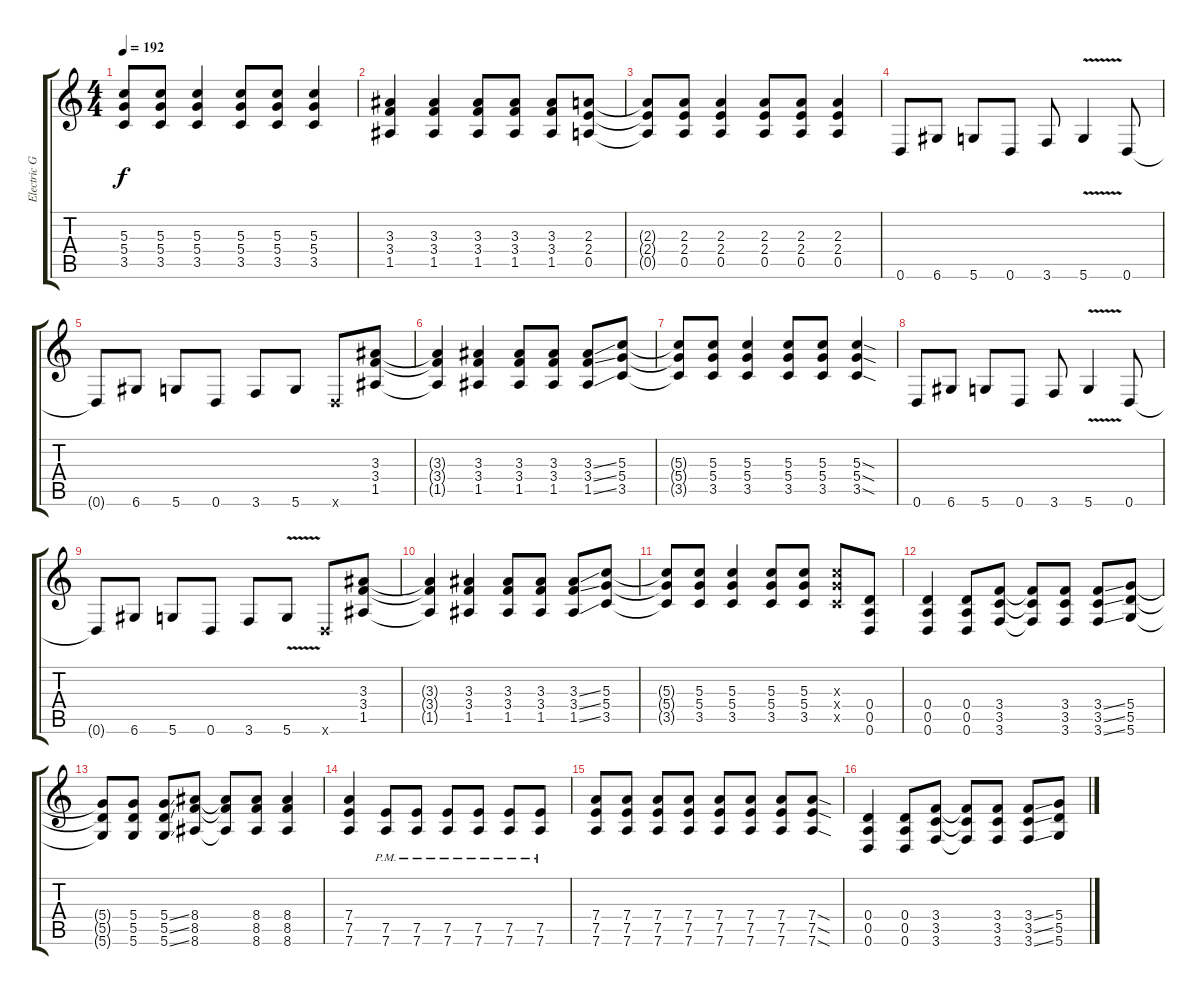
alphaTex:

\track ("Electric Guitar" "Electric G") {instrument distortionguitar}
\staff {score tabs}
\tuning (E4 B3 G3 D3 A2 D2) {hide}
\ts (4 4)
\tempo 192
\clef g2
\ks c
(5.3{t} 5.4{t} 3.5{t}).8{dy f} (5.3 5.4 3.5).8 (5.3 5.4 3.5).4 (5.3 5.4 3.5).8 (5.3 5.4 3.5).8 (5.3 5.4 3.5).4 |
(3.3 3.4 1.5).4 (3.3 3.4 1.5).4 (3.3 3.4 1.5).8 (3.3 3.4 1.5).8 (3.3 3.4 1.5).8 (2.3 2.4 0.5).8 |
(2.3{t} 2.4{t} 0.5{t}).8 (2.3 2.4 0.5).8 (2.3 2.4 0.5).4 (2.3 2.4 0.5).8 (2.3 2.4 0.5).8 (2.3 2.4 0.5).4 |
0.6.8 6.6.8 5.6.8 0.6.8 3.6.8 5.6{v}.4 0.6.8 |
0.6{t}.8 6.6.8 5.6.8 0.6.8 3.6.8 5.6.8 0.6{x}.8 (3.3 3.4 1.5).8 |
(3.3{t} 3.4{t} 1.5{t}).4 (3.3 3.4 1.5).4 (3.3 3.4 1.5).8 (3.3 3.4 1.5).8 (3.3{ss} 3.4{ss} 1.5{ss}).8 (5.3 5.4 3.5).8 |
(5.3{t} 5.4{t} 3.5{t}).8 (5.3 5.4 3.5).8 (5.3 5.4 3.5).4 (5.3 5.4 3.5).8 (5.3 5.4 3.5).8 (5.3{sod} 5.4{sod} 3.5{sod}).4 |
0.6.8 6.6.8 5.6.8 0.6.8 3.6.8 5.6{v}.4 0.6.8 |
0.6{t}.8 6.6.8 5.6.8 0.6.8 3.6.8 5.6{v}.8 0.6{x}.8 (3.3 3.4 1.5).8 |
(3.3{t} 3.4{t} 1.5{t}).4 (3.3 3.4 1.5).4 (3.3 3.4 1.5).8 (3.3 3.4 1.5).8 (3.3{ss} 3.4{ss} 1.5{ss}).8 (5.3 5.4 3.5).8 |
(5.3{t} 5.4{t} 3.5{t}).8 (5.3 5.4 3.5).8 (5.3 5.4 3.5).4 (5.3 5.4 3.5).8 (5.3 5.4 3.5).8 (5.3{x} 5.4{x} 3.5{x}).8 (0.4 0.5 0.6).8 |
(0.4 0.5 0.6).4 (0.4 0.5 0.6).8 (3.4 3.5 3.6).8 (3.4{t} 3.5{t} 3.6{t}).8 (3.4 3.5 3.6).8 (3.4{ss} 3.5{ss} 3.6{ss}).8 (5.4 5.5 5.6).8 |
(5.4{t} 5.5{t} 5.6{t}).8 (5.4 5.5 5.6).8 (5.4{ss} 5.5{ss} 5.6{ss}).8 (8.4 8.5 8.6).8 (8.4{t} 8.5{t} 8.6{t}).8 (8.4 8.5 8.6).8 (8.4 8.5 8.6).4 |
(7.4 7.5 7.6).4 (7.5{pm} 7.6{pm}).8 (7.5{pm} 7.6{pm}).8 (7.5{pm} 7.6{pm}).8 (7.5{pm} 7.6{pm}).8 (7.5{pm} 7.6{pm}).8 (7.5{pm} 7.6{pm}).8 |
(7.4 7.5 7.6).8 (7.4 7.5 7.6).8 (7.4 7.5 7.6).8 (7.4 7.5 7.6).8 (7.4 7.5 7.6).8 (7.4 7.5 7.6).8 (7.4 7.5 7.6).8 (7.4{sod} 7.5{sod} 7.6{sod}).8 |
(0.4 0.5 0.6).4 (0.4 0.5 0.6).8 (3.4 3.5 3.6).8 (3.4{t} 3.5{t} 3.6{t}).8 (3.4 3.5 3.6).8 (3.4{ss} 3.5{ss} 3.6{ss}).8 (5.4 5.5 5.6).8
